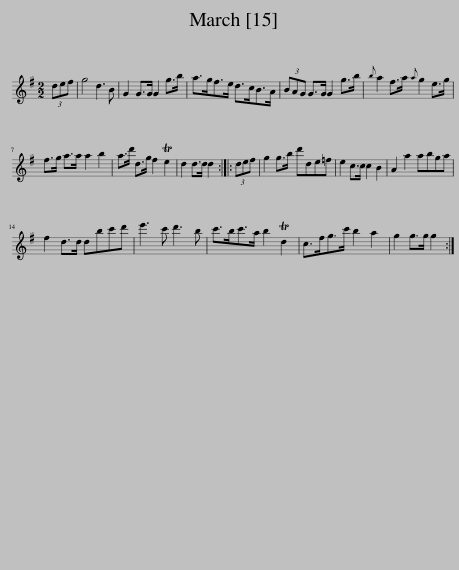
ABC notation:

X:1
L:1/8
M:2/2
I:linebreak $
K:G
V:1 treble
V:1
 (3def | g4 d3 B | G2 G>G G2 g>b | a>gf>e d>cB>A | (3BAG G>G G2 g>b | %5
{b} a2 f>a{a} g2 e>g |$ f>g a>a a2 b2 | a>d' d>g f2 Te2 | d2 d>d d2 :: (3def | %10
 g2 g>b d'de=f | e2 c>c c2 B2 | A2 a2 abga |$ f2 d>d dbc'd' | e'3 c' d'3 b | %15
 c'>bc'>a b2 Td2 | c>fg>c' b2 a2 | g2 g>g g2 :| %18
